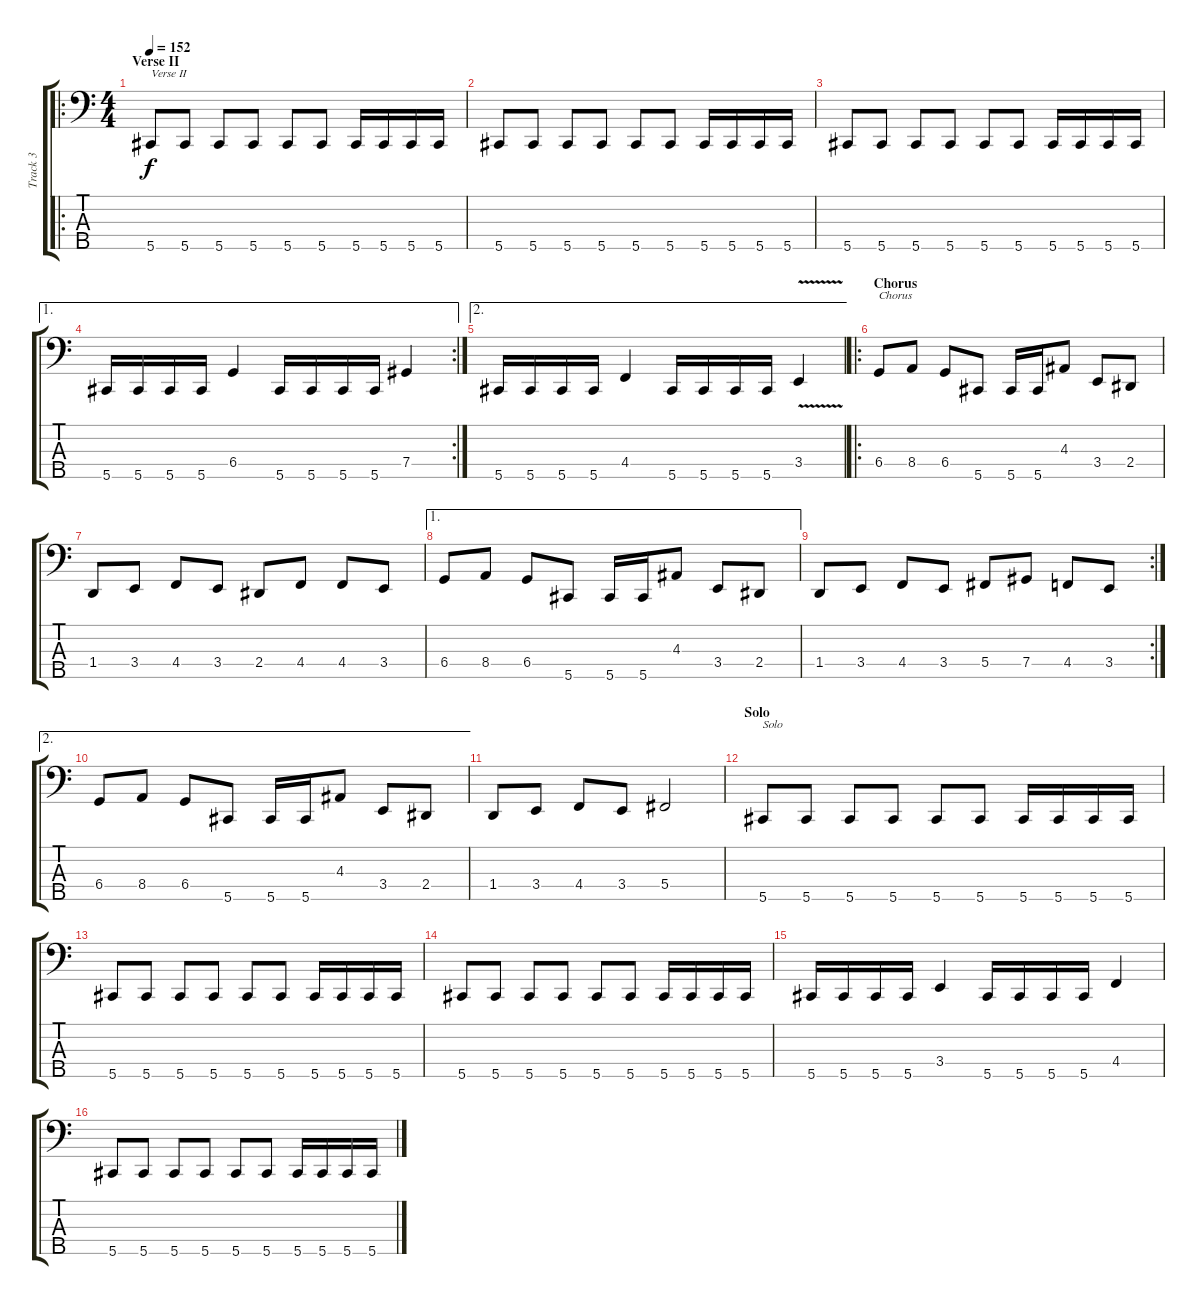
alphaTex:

\track ("Track 3" "Track 3") {instrument electricbassfinger}
\staff {score tabs}
\tuning (E2 B1 Gb1 Db1 Ab0) {hide}
\ro
\ts (4 4)
\section ("" "Verse II")
\tempo 152
\clef f4
\ks c
5.5.8{txt "Verse II" dy f} 5.5.8 5.5.8 5.5.8 5.5.8 5.5.8 5.5.16 5.5.16 5.5.16 5.5.16 |
5.5.8 5.5.8 5.5.8 5.5.8 5.5.8 5.5.8 5.5.16 5.5.16 5.5.16 5.5.16 |
5.5.8 5.5.8 5.5.8 5.5.8 5.5.8 5.5.8 5.5.16 5.5.16 5.5.16 5.5.16 |
\ae 1
\rc 2
5.5.16 5.5.16 5.5.16 5.5.16 6.4.4 5.5.16 5.5.16 5.5.16 5.5.16 7.4.4 |
\ae 2
5.5.16 5.5.16 5.5.16 5.5.16 4.4.4 5.5.16 5.5.16 5.5.16 5.5.16 3.4{v}.4 |
\ro
\section ("" "Chorus")
6.4.8{txt "Chorus"} 8.4.8 6.4.8 5.5.8 5.5.16 5.5.16 4.3.8 3.4.8 2.4.8 |
1.4.8 3.4.8 4.4.8 3.4.8 2.4.8 4.4.8 4.4.8 3.4.8 |
\ae 1
6.4.8 8.4.8 6.4.8 5.5.8 5.5.16 5.5.16 4.3.8 3.4.8 2.4.8 |
\rc 2
1.4.8 3.4.8 4.4.8 3.4.8 5.4.8 7.4.8 4.4.8 3.4.8 |
\ae 2
6.4.8 8.4.8 6.4.8 5.5.8 5.5.16 5.5.16 4.3.8 3.4.8 2.4.8 |
1.4.8 3.4.8 4.4.8 3.4.8 5.4.2 |
\section ("" "Solo")
5.5.8{txt "Solo"} 5.5.8 5.5.8 5.5.8 5.5.8 5.5.8 5.5.16 5.5.16 5.5.16 5.5.16 |
5.5.8 5.5.8 5.5.8 5.5.8 5.5.8 5.5.8 5.5.16 5.5.16 5.5.16 5.5.16 |
5.5.8 5.5.8 5.5.8 5.5.8 5.5.8 5.5.8 5.5.16 5.5.16 5.5.16 5.5.16 |
5.5.16 5.5.16 5.5.16 5.5.16 3.4.4 5.5.16 5.5.16 5.5.16 5.5.16 4.4.4 |
5.5.8 5.5.8 5.5.8 5.5.8 5.5.8 5.5.8 5.5.16 5.5.16 5.5.16 5.5.16
